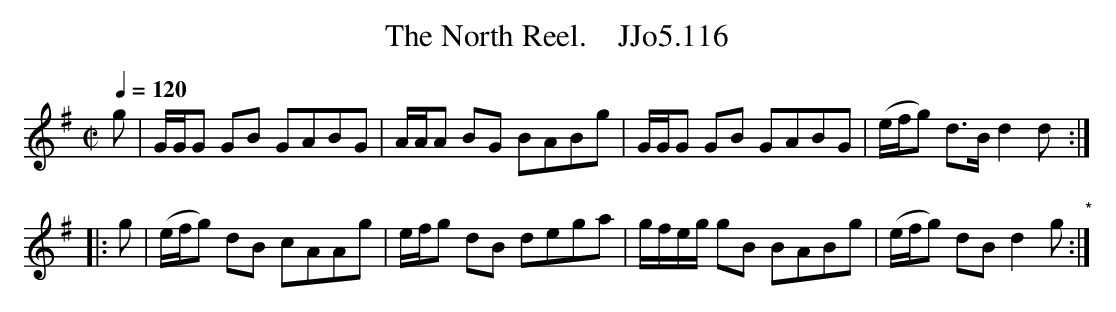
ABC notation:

X:1
T:North Reel.    JJo5.116, The
Q:1/4=120
M:C|
L:1/8
K:G
g|G/G/G GB GABG|A/A/A BG BABg|G/G/G GB GABG|(e/f/g) d>B d2 d :|
|: g|(e/f/g) dB cAAg|e/f/g dB dega|g/f/e/g/ gB BABg|(e/f/g) dB d2 g "*" :|
